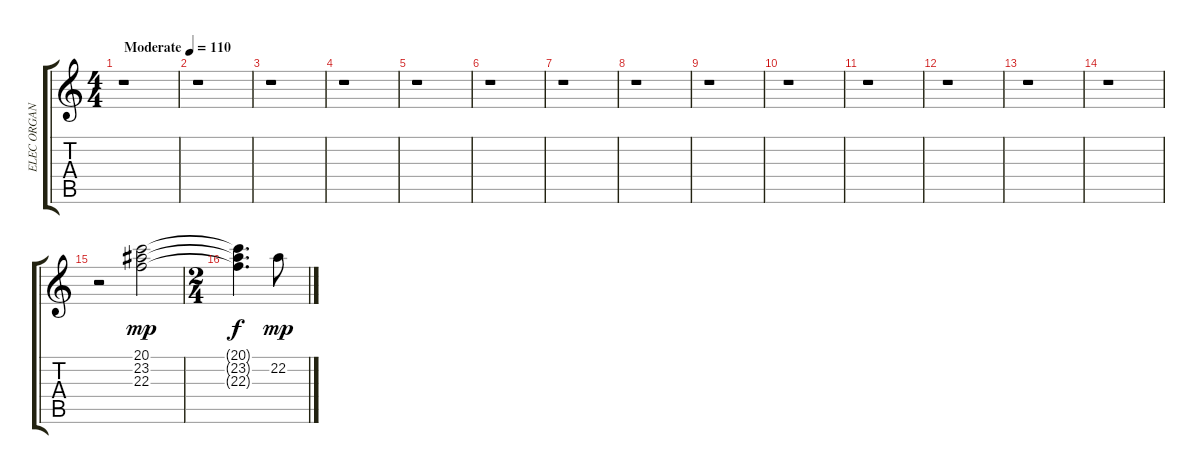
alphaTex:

\track ("ELEC ORGAN" "ELEC ORGAN") {solo instrument drawbarorgan}
\staff {score tabs}
\tuning (E4 B3 G3 D3 A2 E2) {hide}
\ts (4 4)
\tempo (110 "Moderate")
\clef g2
\ks c
r.1{dy mp instrument drawbarorgan} |
r.1 |
r.1 |
r.1 |
r.1 |
r.1 |
r.1 |
r.1 |
r.1 |
r.1 |
r.1 |
r.1 |
r.1 |
r.1 |
r.2 (20.1 23.2 22.3).2 |
\ts (2 4)
(20.1{t} 23.2{t} 22.3{t}).4{d dy f} 22.2.8{dy mp}
